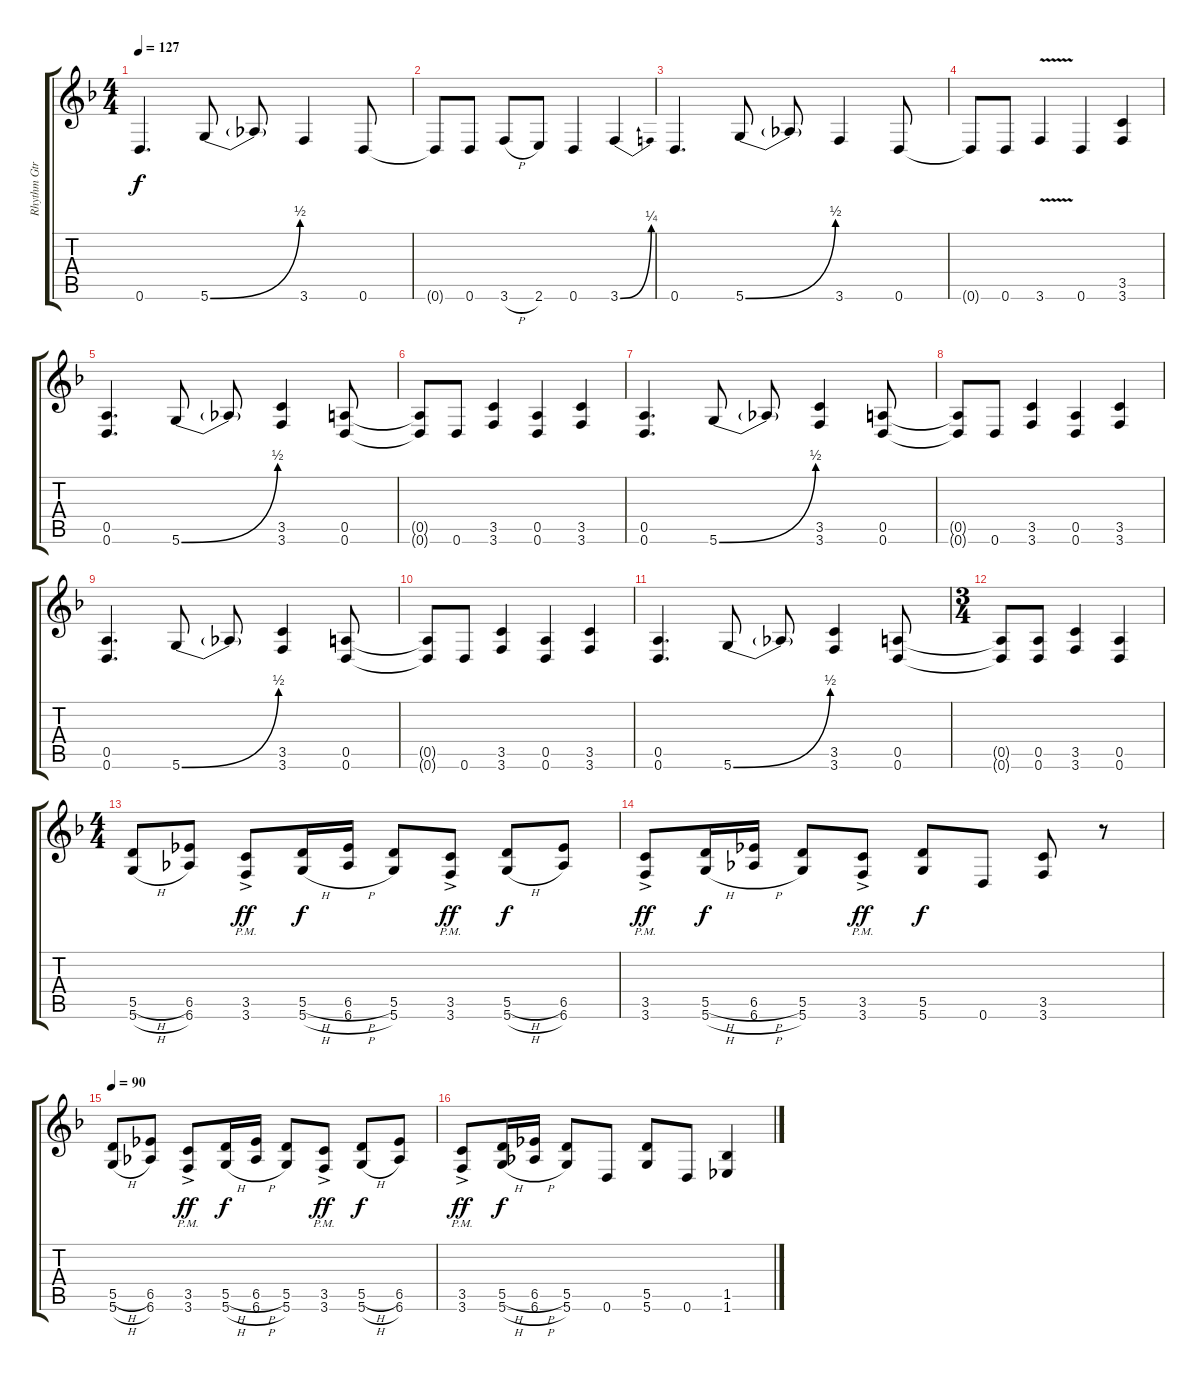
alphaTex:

\track ("Rhythm Gtr." "Rhythm Gtr") {instrument distortionguitar}
\staff {score tabs}
\tuning (E4 B3 G3 D3 A2 D2) {hide}
\ts (4 4)
\tempo 127
\clef g2
\ks dminor
0.6.4{d dy f} 5.6{be (bend 0 0 60 2)}.8 5.6{t}.8 3.6.4 0.6.8 |
0.6{t}.8 0.6.8 3.6{h}.8 2.6.8 0.6.4 3.6{be (bend 0 0 60 1)}.4 |
0.6.4{d} 5.6{be (bend 0 0 60 2)}.8 5.6{t}.8 3.6.4 0.6.8 |
0.6{t}.8 0.6.8 3.6{v}.4 0.6.4 (3.5 3.6).4 |
(0.5 0.6).4{d} 5.6{be (bend 0 0 60 2)}.8 5.6{t}.8 (3.5 3.6).4 (0.5 0.6).8 |
(0.5{t} 0.6{t}).8 0.6.8 (3.5 3.6).4 (0.5 0.6).4 (3.5 3.6).4 |
(0.5 0.6).4{d} 5.6{be (bend 0 0 60 2)}.8 5.6{t}.8 (3.5 3.6).4 (0.5 0.6).8 |
(0.5{t} 0.6{t}).8 0.6.8 (3.5 3.6).4 (0.5 0.6).4 (3.5 3.6).4 |
(0.5 0.6).4{d} 5.6{be (bend 0 0 60 2)}.8 5.6{t}.8 (3.5 3.6).4 (0.5 0.6).8 |
(0.5{t} 0.6{t}).8 0.6.8 (3.5 3.6).4 (0.5 0.6).4 (3.5 3.6).4 |
(0.5 0.6).4{d} 5.6{be (bend 0 0 60 2)}.8 5.6{t}.8 (3.5 3.6).4 (0.5 0.6).8 |
\ts (3 4)
(0.5{t} 0.6{t}).8 (0.5 0.6).8 (3.5 3.6).4 (0.5 0.6).4 |
\ts (4 4)
(5.5{h} 5.6{h}).8 (6.5 6.6).8 (3.5{ac pm} 3.6{ac pm}).8{dy ff} (5.5{h} 5.6{h}).16{dy f} (6.5{h} 6.6{h}).16 (5.5 5.6).8 (3.5{ac pm} 3.6{ac pm}).8{dy ff} (5.5{h} 5.6{h}).8{dy f} (6.5 6.6).8 |
(3.5{ac pm} 3.6{ac pm}).8{dy ff} (5.5{h} 5.6{h}).16{dy f} (6.5{h} 6.6{h}).16 (5.5 5.6).8 (3.5{ac pm} 3.6{ac pm}).8{dy ff} (5.5 5.6).8{dy f} 0.6.8 (3.5 3.6).8 r.8 |
\tempo 90
(5.5{h} 5.6{h}).8 (6.5 6.6).8 (3.5{ac pm} 3.6{ac pm}).8{dy ff} (5.5{h} 5.6{h}).16{dy f} (6.5{h} 6.6{h}).16 (5.5 5.6).8 (3.5{ac pm} 3.6{ac pm}).8{dy ff} (5.5{h} 5.6{h}).8{dy f} (6.5 6.6).8 |
(3.5{ac pm} 3.6{ac pm}).8{dy ff} (5.5{h} 5.6{h}).16{dy f} (6.5{h} 6.6{h}).16 (5.5 5.6).8 0.6.8 (5.5 5.6).8 0.6.8 (1.5 1.6).4
